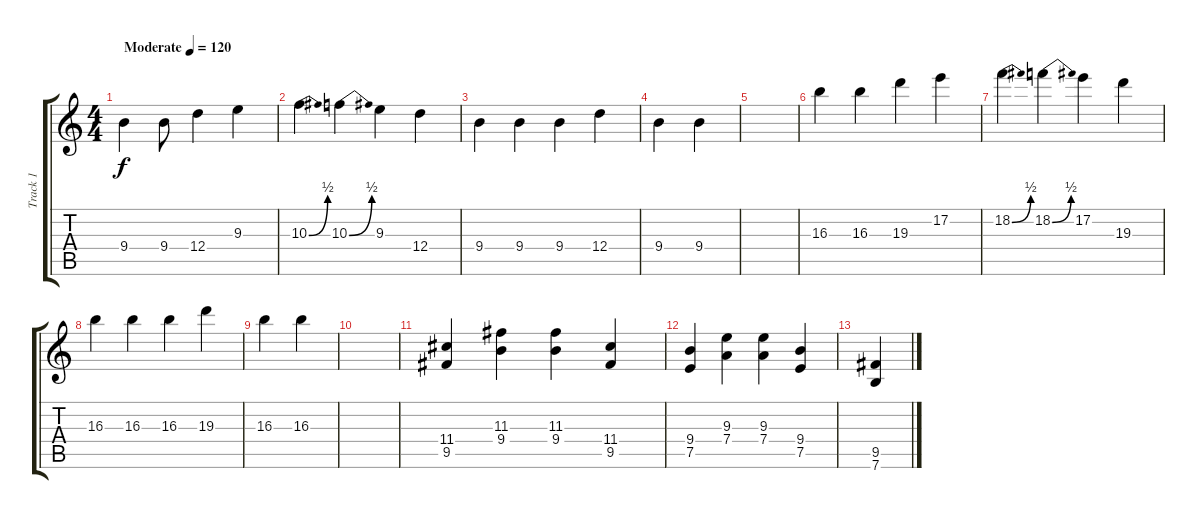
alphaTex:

\track ("Track 1" "Track 1") {instrument acousticguitarsteel}
\staff {score tabs}
\tuning (E4 B3 G3 D3 A2 E2) {hide}
\ts (4 4)
\tempo (120 "Moderate")
\clef g2
\ks c
9.4.4{dy f instrument acousticguitarsteel} 9.4.8 12.4.4 9.3.4 |
10.3{be (bend 0 0 60 2)}.4 10.3{be (bend 0 0 60 2)}.4 9.3.4 12.4.4 |
9.4.4 9.4.4 9.4.4 12.4.4 |
9.4.4 9.4.4 |
|
16.3.4 16.3.4 19.3.4 17.2.4 |
18.2{be (bend 0 0 60 2)}.4 18.2{be (bend 0 0 60 2)}.4 17.2.4 19.3.4 |
16.3.4 16.3.4 16.3.4 19.3.4 |
16.3.4 16.3.4 |
|
(11.4 9.5).4 (11.3 9.4).4 (11.3 9.4).4 (11.4 9.5).4 |
(9.4 7.5).4 (9.3 7.4).4 (9.3 7.4).4 (9.4 7.5).4 |
(9.5 7.6).4
